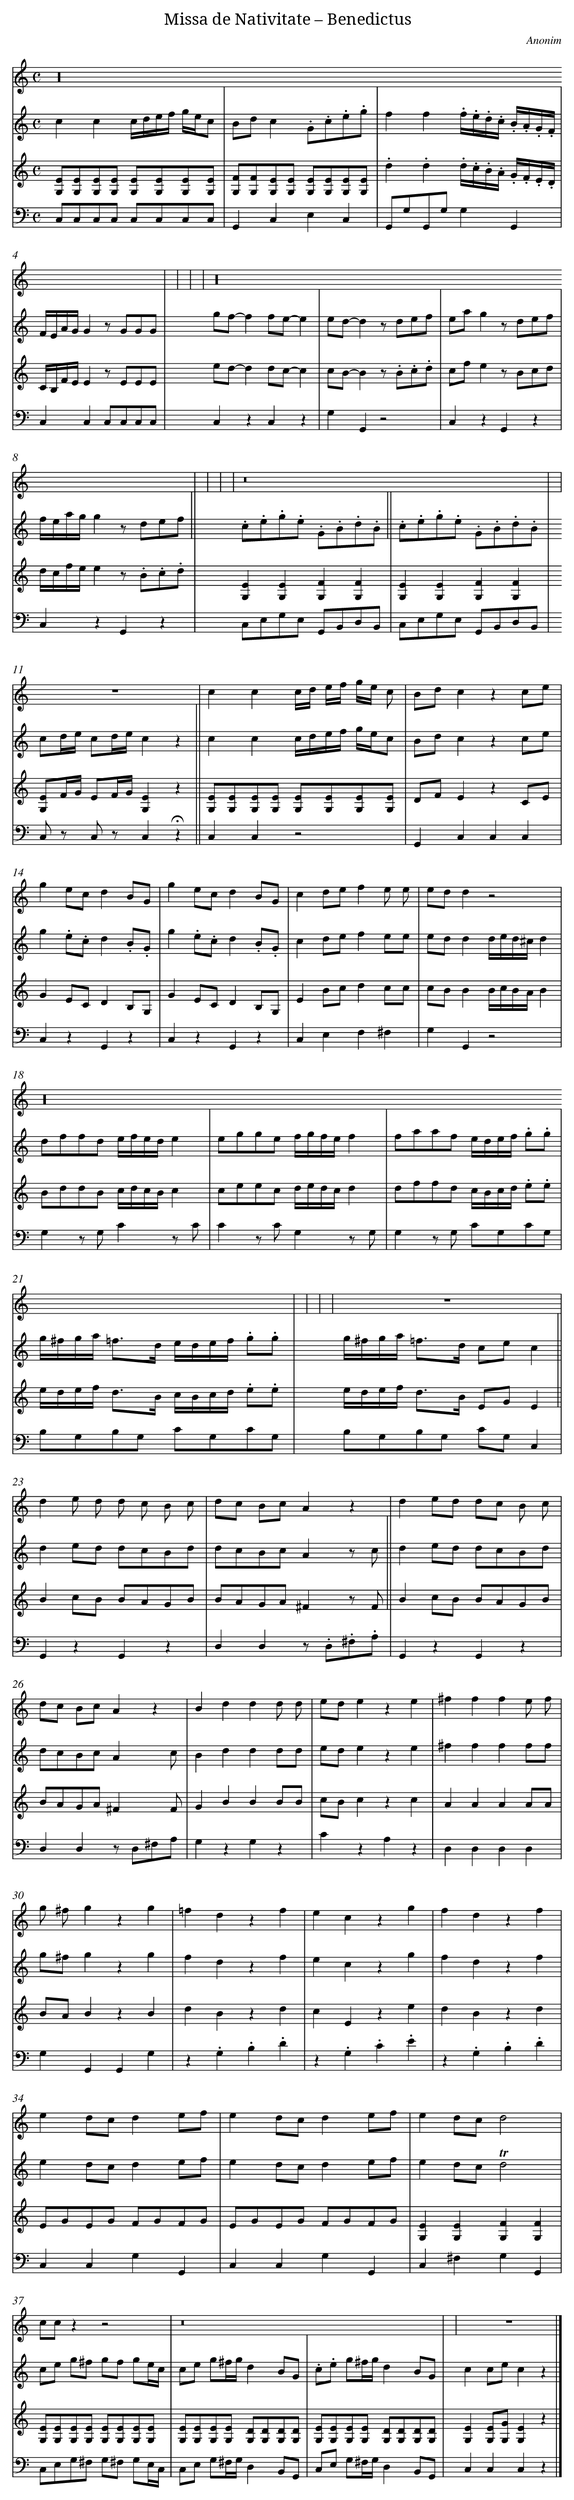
X:1
T: Missa de Nativitate – Benedictus
C: Anonim
L: 1/8
M: C
V: 1
V: 2
V: 3 clef=treble
V: 4 clef=treble
V: 5 clef=bass
K: C
[V:1] z32 |
[V:2] x8 |
[V:3] c2c2c/d/e/f/ g/e/c |
[V:4] [EG,][EG,][EG,][EG,] [EG,][EG,][EG,][EG,] |
[V:5] C,C,C,C, C,C,C,C, |
[V:1]  |
[V:2] x8 |
[V:3] Bdc2.G.c.e.g |
[V:4] [FG,][FG,][EG,][EG,] [EG,][EG,][EG,][EG,] |
[V:5] G,,2C,2E,2C,2 |
[V:1]  |
[V:2] x8 |
[V:3] f2f2.f/.e/.d/.c/ .B/.A/.G/.F/ |
[V:4] .d2.d2.d/.c/.B/.A/ .G/.F/.E/.D/ |
[V:5] G,,G,G,,G,G,2G,,2 |
[V:1]  |
[V:2] x8 |
[V:3] F/E/A/G/G2z GGG |
[V:4] C/B,/F/E/E2z EEE |
[V:5] C,2C,2C,C,C,C, |
[V:1] z32 |
[V:2] x8 |
[V:3] gf-f2fe-e2 |
[V:4] ed-d2dc-c2 |
[V:5] C,2z2C,2z2 |
[V:1]  |
[V:2] x8 |
[V:3] ed-d2z def |
[V:4] cB-B2z .B.c.d |
[V:5] G,2G,,2z4 |
[V:1]  |
[V:2] x8 |
[V:3] eag2z def |
[V:4] cfe2z Bcd |
[V:5] C,2z2G,,2z2 |
[V:1]  |
[V:2] x8 |
[V:3] f/e/a/g/g2z def ||
[V:4] d/c/f/e/e2z .B.c.d |
[V:5] C,2z2G,,2z2 |
[V:1] z16 |
[V:2] x8 |
[V:3] .c.e.g.e .G.B.d.B ||
[V:4] [E2G,2][E2G,2][F2G,2][F2G,2] |
[V:5] C,E,G,E, G,,B,,D,B,, |
[V:1]  |
[V:2] x8 |
[V:3] .c.e.g.e .G.B.d.B |
[V:4] [E2G,2][E2G,2][F2G,2][F2G,2] |
[V:5] C,E,G,E, G,,B,,D,B,, |
[V:1] z8 |
[V:2] x8 |
[V:3] cd/e/ cd/e/c2z2 ||
[V:4] [EG,]F/G/ EF/G/[E2G,2]z2 ||
[V:5] C, z C, zC,2!fermata!z2 ||
[V:1] c2c2c/d/ e/f/ g/e/ c |
[V:2] x8 |
[V:3] c2c2c/d/e/f/ g/e/c |
[V:4] [EG,][EG,][EG,][EG,] [EG,][EG,][EG,][EG,] |
[V:5] C,2C,2z4 |
[V:1] Bdc2z2ce |
[V:2] x8 |
[V:3] Bdc2z2ce |
[V:4] DFE2z2CE |
[V:5] G,,2C,2C,2C,2 |
[V:1] g2ecd2BG |
[V:2] x8 |
[V:3] g2.e.cd2.B.G |
[V:4] G2ECD2B,G, |
[V:5] C,2z2G,,2z2 |
[V:1] g2ecd2BG |
[V:2] x8 |
[V:3] g2.e.cd2.B.G |
[V:4] G2ECD2B,G, |
[V:5] C,2z2G,,2z2 |
[V:1] c2def2e e |
[V:2] x8 |
[V:3] c2def2ee |
[V:4] E2Bcd2cc |
[V:5] C,2E,2F,2^F,2 |
[V:1] edd2z4 |
[V:2] x8 |
[V:3] edd2d/e/d/^c/d2 |
[V:4] cBB2B/c/B/A/B2 |
[V:5] G,2G,,2z4 |
[V:1] z32 |
[V:2] x8 |
[V:3] dffd e/f/e/d/e2 |
[V:4] BddB c/d/c/B/c2 |
[V:5] G,2z G,C2z C |
[V:1]  |
[V:2] x8 |
[V:3] egge f/g/f/e/f2 |
[V:4] ceec d/e/d/c/d2 |
[V:5] C2z CG,2z G, |
[V:1]  |
[V:2] x8 |
[V:3] faaf e/d/e/f/ .g.g |
[V:4] dffd c/B/c/d/ .e.e |
[V:5] G,2z G, CG,CG, |
[V:1]  |
[V:2] x8 |
[V:3] g/^f/g/a< =fd/ e/d/e/f/ .g.g |
[V:4] e/d/e/f< dB/ c/B/c/d/ .e.e |
[V:5] B,G,B,G, CG,CG, |
[V:1] z8 |
[V:2] x8 |
[V:3] g/^f/g/a< =fd/ cec2 ||
[V:4] e/d/e/f< dB/ EGE2 ||
[V:5] B,G,B,G, CG,C,2 |
[V:1] d2e d d c B c |
[V:2] x8 |
[V:3] d2ed dcBd |
[V:4] B2cB BAGB |
[V:5] G,,2z2G,,2z2 |
[V:1] dc BcA2z2 |
[V:2] x8 |
[V:3] dcBcA2z c ||
[V:4] BAGA^F2z F ||
[V:5] D,2D,2z .D,.^F,.A, |
[V:1] d2ed dc B c |
[V:2] x8 |
[V:3] d2ed dcBd |
[V:4] B2cB BAGB |
[V:5] G,,2z2G,,2z2 |
[V:1] dc BcA2z2 |
[V:2] x8 |
[V:3] dcBcA2x c |
[V:4] BAGA^F2x F |
[V:5] D,2D,2z D,^F,A, |
[V:1] B2d2d2d d |
[V:2] x8 |
[V:3] B2d2d2dd |
[V:4] G2B2B2BB |
[V:5] G,2z2G,2z2 |
[V:1] ede2z2e2 |
[V:2] x8 |
[V:3] ede2z2e2 |
[V:4] cBc2z2c2 |
[V:5] C2z2A,2z2 |
[V:1] ^f2f2f2e f |
[V:2] x8 |
[V:3] ^f2f2f2ff |
[V:4] A2A2A2AA |
[V:5] D,2D,2D,2D,2 |
[V:1] g ^fg2z2g2 |
[V:2] x8 |
[V:3] g^fg2z2g2 |
[V:4] BAB2z2B2 |
[V:5] G,2G,,2G,,2G,2 |
[V:1] =f2d2z2f2 |
[V:2] x8 |
[V:3] f2d2z2f2 |
[V:4] d2B2z2d2 |
[V:5] z2.G,2.B,2.D2 |
[V:1] e2c2z2g2 |
[V:2] x8 |
[V:3] e2c2z2g2 |
[V:4] c2E2z2e2 |
[V:5] z2.G,2.C2.E2 |
[V:1] f2d2z2f2 |
[V:2] x8 |
[V:3] f2d2z2f2 |
[V:4] d2B2z2d2 |
[V:5] z2.G,2.B,2.D2 |
[V:1] e2dcd2ef |
[V:2] x8 |
[V:3] e2dcd2ef |
[V:4] EGEG FGFG |
[V:5] C,2C,2G,2G,,2 |
[V:1] e2dcd2ef |
[V:2] x8 |
[V:3] e2dcd2ef |
[V:4] EGEG FGFG |
[V:5] C,2C,2G,2G,,2 |
[V:1] e2dcd4 |
[V:2] x8 |
[V:3] e2dc!trill!d4 |
[V:4] [E2G,2][E2G,2][F2G,2][F2G,2] |
[V:5] C,2^F,2G,2G,,2 |
[V:1] ccz2z4 |
[V:2] x8 |
[V:3] ce g^f gf ge/c/ |
[V:4] [EG,][EG,][EG,][EG,] [EG,][EG,][EG,][EG,] |
[V:5] C,E,G,^F, G,^F, G,E,/C,/ |
[V:1] z16 |
[V:2] x8 |
[V:3] ce g^f/g/d2BG |
[V:4] [EG,][EG,][EG,][EG,] [DG,][DG,][DG,][DG,] |
[V:5] C,E, G,^F,/G,/D,2B,,G,, |
[V:1]  |
[V:2] x8 |
[V:3] .c.e g^f/g/d2BG |
[V:4] [EG,][EG,][EG,][EG,] [DG,][DG,][DG,][DG,] |
[V:5] C,E, G,^F,/G,/D,2B,,G,, |
[V:1] z8 |]
[V:2] x8 |]
[V:3] c2cec2z2 |]
[V:4] [E2G,2][EG,][GG,][E2G,2]z2 |]
[V:5] C,2C,2C,2z2 |]
